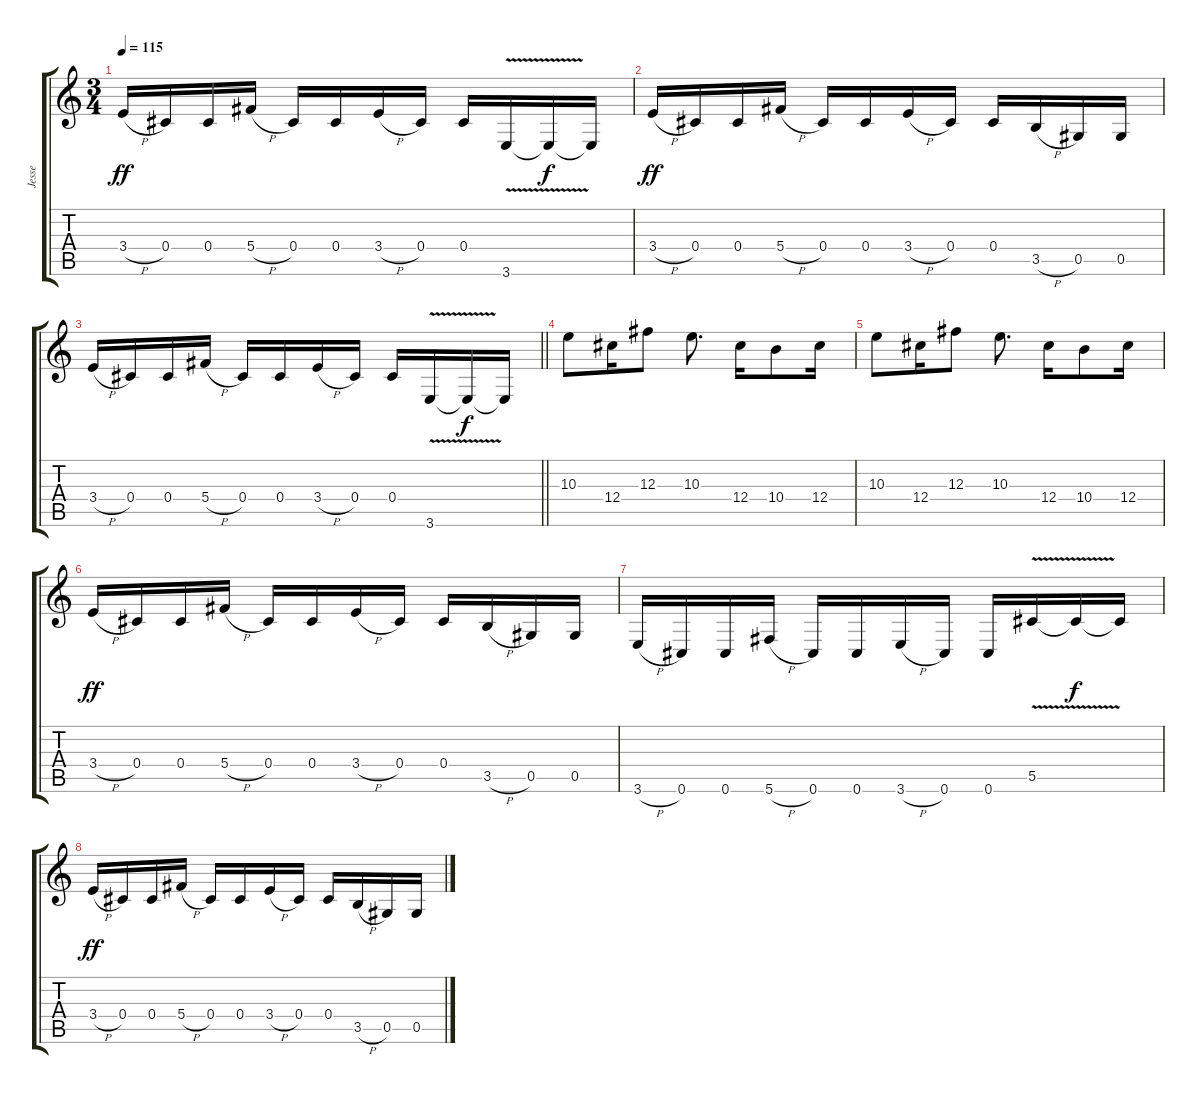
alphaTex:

\track ("Jesse" "Jesse") {instrument distortionguitar}
\staff {score tabs}
\tuning (Eb4 Bb3 Gb3 Db3 Ab2 Db2) {hide}
\ts (3 4)
\tempo 115
\clef g2
\ks c
3.4{h}.16{dy ff} 0.4.16 0.4.16 5.4{h}.16 0.4.16 0.4.16 3.4{h}.16 0.4.16 0.4.16 3.6{v}.16 3.6{t}.16{dy f} 3.6{t}.16 |
3.4{h}.16{dy ff} 0.4.16 0.4.16 5.4{h}.16 0.4.16 0.4.16 3.4{h}.16 0.4.16 0.4.16 3.5{h}.16 0.5.16 0.5.16 |
\barLineRight lightlight
3.4{h}.16 0.4.16 0.4.16 5.4{h}.16 0.4.16 0.4.16 3.4{h}.16 0.4.16 0.4.16 3.6{v}.16 3.6{t}.16{dy f} 3.6{t}.16 |
\section ("" "")
10.3.8 12.4.16 12.3.8 10.3.8{d} 12.4.16 10.4.8 12.4.16 |
10.3.8 12.4.16 12.3.8 10.3.8{d} 12.4.16 10.4.8 12.4.16 |
3.4{h}.16{dy ff} 0.4.16 0.4.16 5.4{h}.16 0.4.16 0.4.16 3.4{h}.16 0.4.16 0.4.16 3.5{h}.16 0.5.16 0.5.16 |
3.6{h}.16 0.6.16 0.6.16 5.6{h}.16 0.6.16 0.6.16 3.6{h}.16 0.6.16 0.6.16 5.5{v}.16 5.5{t}.16{dy f} 5.5{t}.16 |
3.4{h}.16{dy ff} 0.4.16 0.4.16 5.4{h}.16 0.4.16 0.4.16 3.4{h}.16 0.4.16 0.4.16 3.5{h}.16 0.5.16 0.5.16
